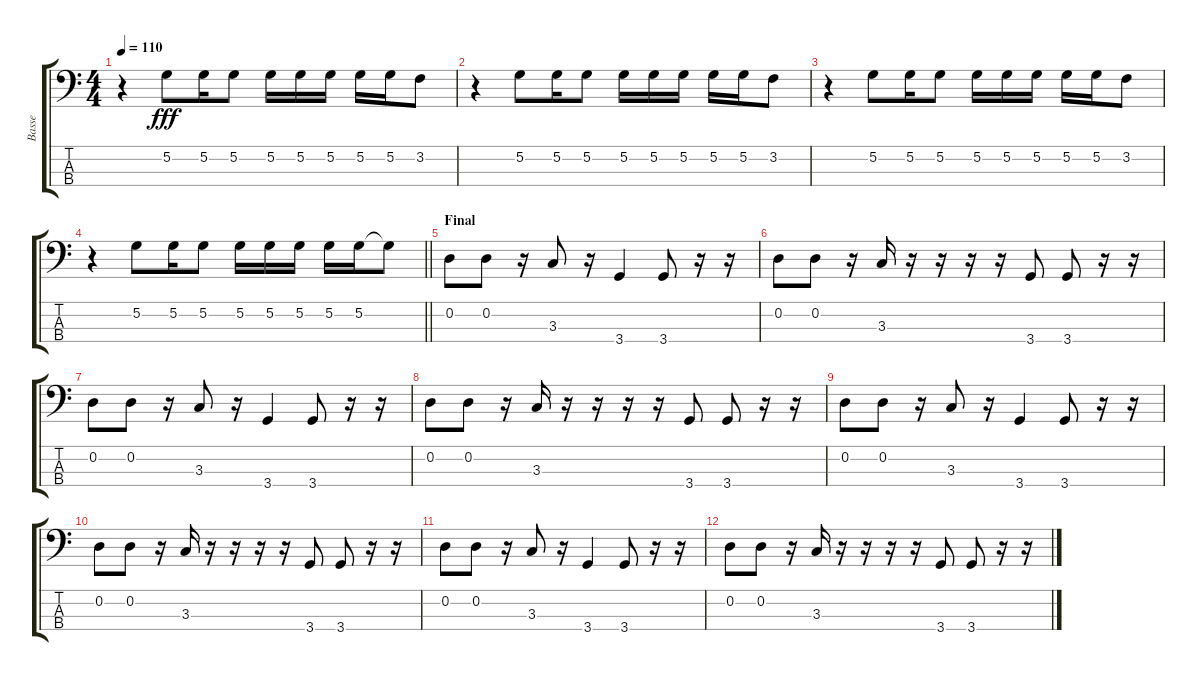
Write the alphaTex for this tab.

\track ("Basse" "Basse") {instrument electricbassfinger}
\staff {score tabs}
\tuning (G2 D2 A1 E1) {hide}
\ts (4 4)
\tempo 110
\clef f4
\ks c
r.4{dy fff} 5.2.8 5.2.16 5.2.8 5.2.16 5.2.16 5.2.16 5.2.16 5.2.16 3.2.8 |
r.4 5.2.8 5.2.16 5.2.8 5.2.16 5.2.16 5.2.16 5.2.16 5.2.16 3.2.8 |
r.4 5.2.8 5.2.16 5.2.8 5.2.16 5.2.16 5.2.16 5.2.16 5.2.16 3.2.8 |
\barLineRight lightlight
r.4 5.2.8 5.2.16 5.2.8 5.2.16 5.2.16 5.2.16 5.2.16 5.2.16 5.2{t}.8 |
\section ("" "Final")
0.2.8 0.2.8 r.16 3.3.8 r.16 3.4.4 3.4.8 r.16 r.16 |
0.2.8 0.2.8 r.16 3.3.16 r.16 r.16 r.16 r.16 3.4.8 3.4.8 r.16 r.16 |
0.2.8 0.2.8 r.16 3.3.8 r.16 3.4.4 3.4.8 r.16 r.16 |
0.2.8 0.2.8 r.16 3.3.16 r.16 r.16 r.16 r.16 3.4.8 3.4.8 r.16 r.16 |
0.2.8 0.2.8 r.16 3.3.8 r.16 3.4.4 3.4.8 r.16 r.16 |
0.2.8 0.2.8 r.16 3.3.16 r.16 r.16 r.16 r.16 3.4.8 3.4.8 r.16 r.16 |
0.2.8 0.2.8 r.16 3.3.8 r.16 3.4.4 3.4.8 r.16 r.16 |
0.2.8 0.2.8 r.16 3.3.16 r.16 r.16 r.16 r.16 3.4.8 3.4.8 r.16 r.16
